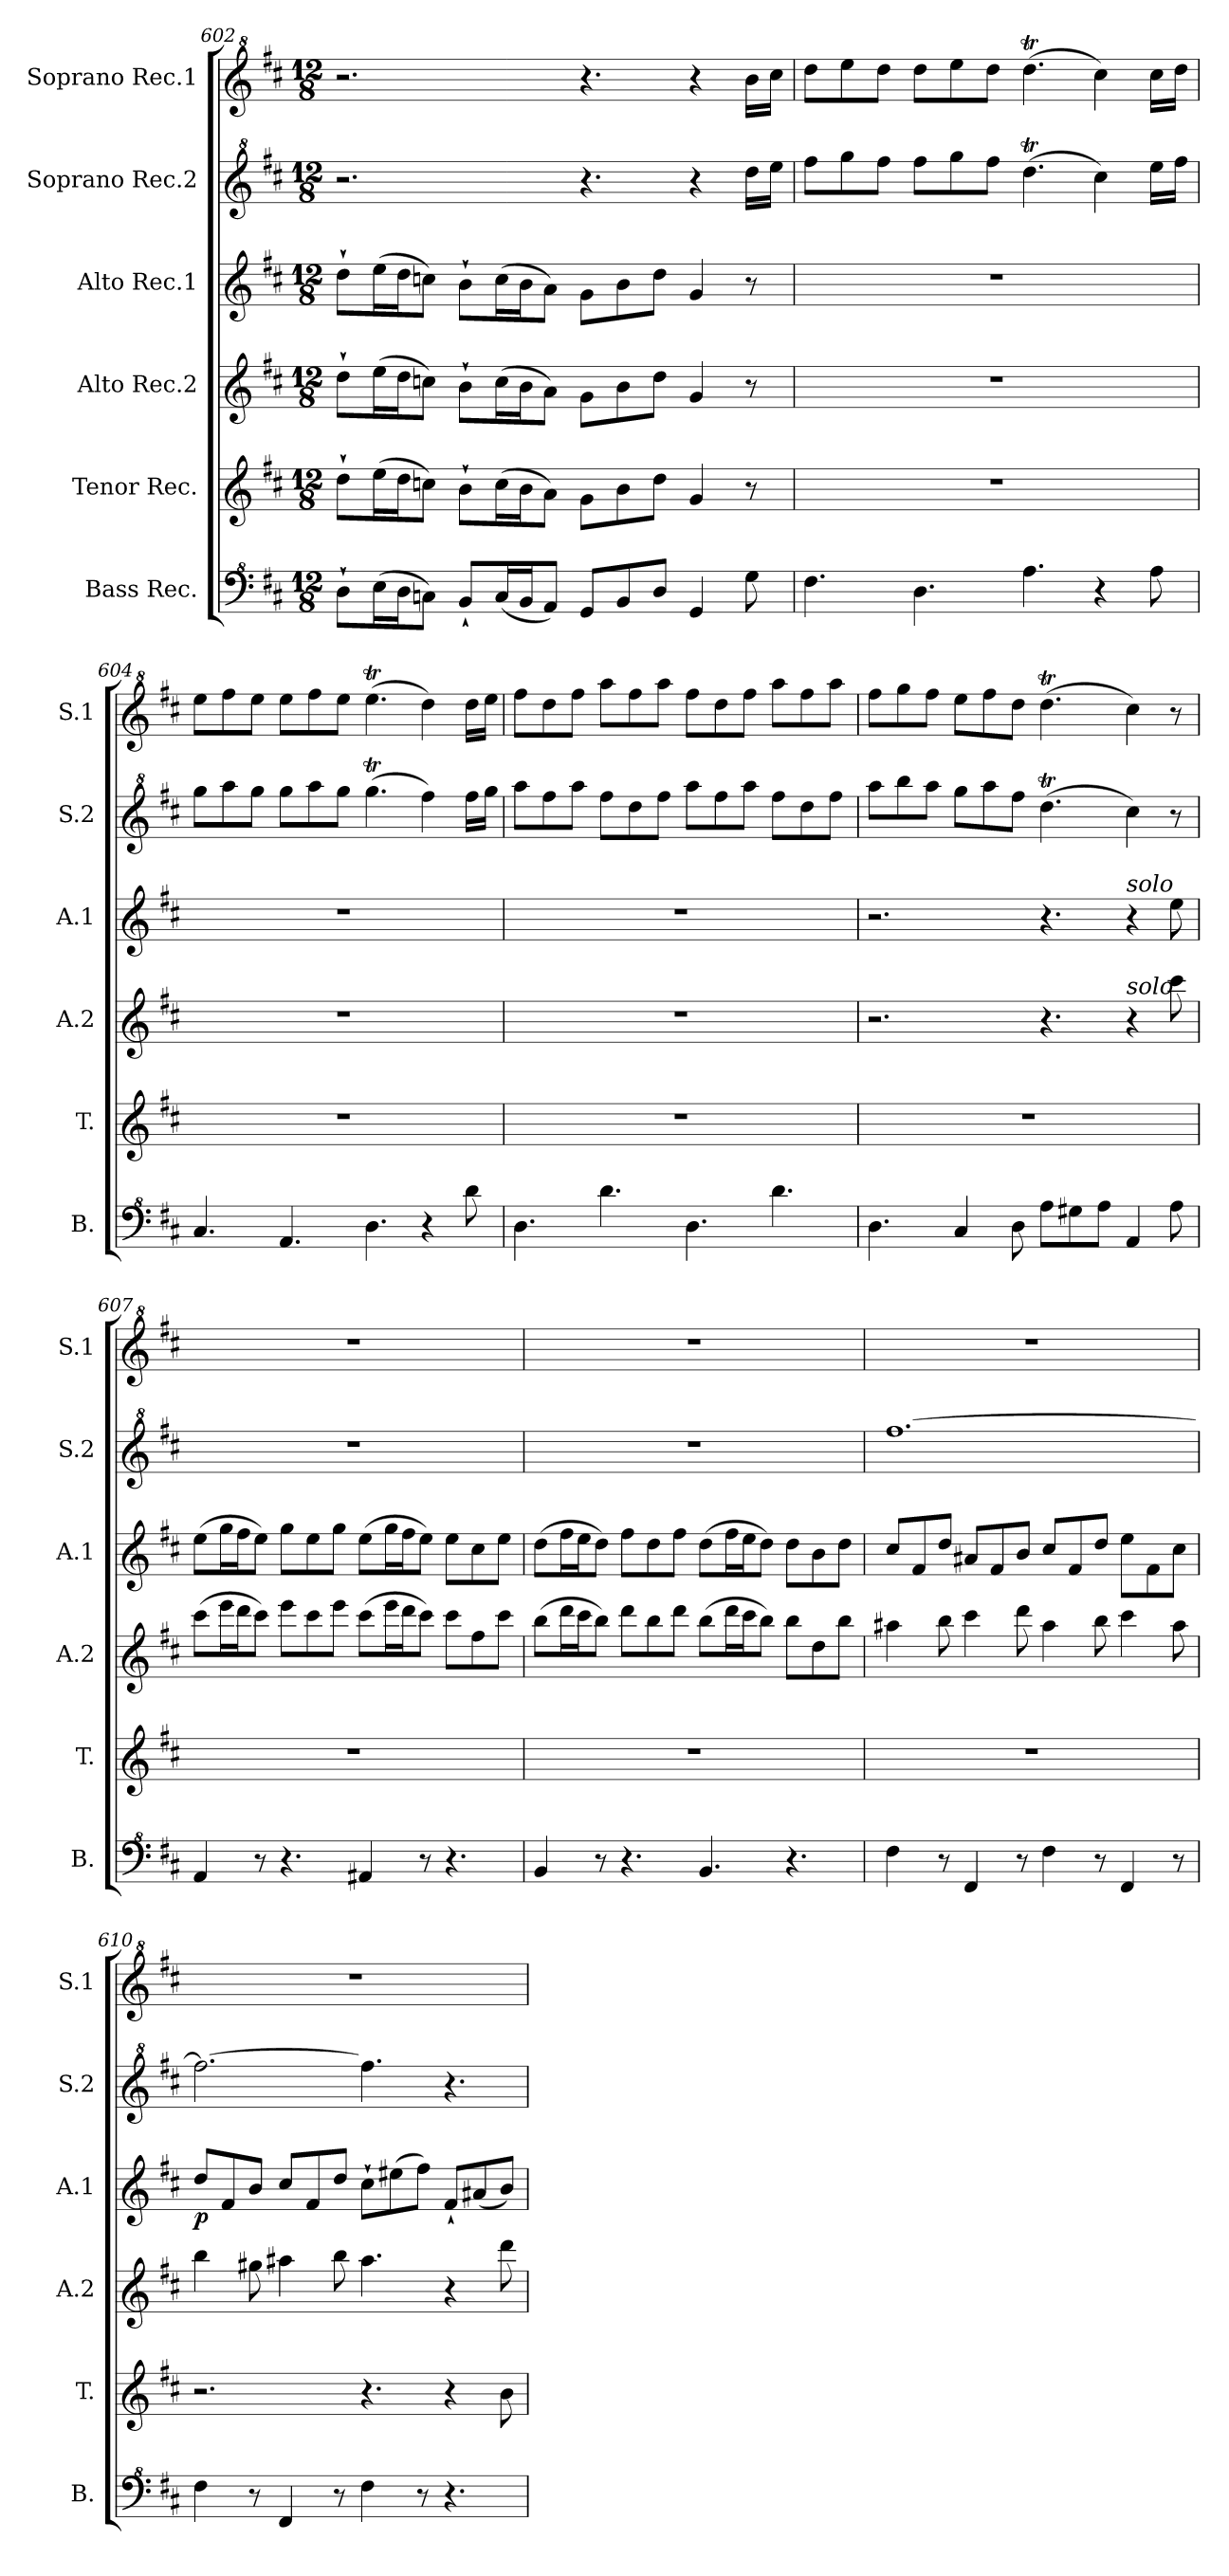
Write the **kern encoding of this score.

**kern	**kern	**kern	**kern	**dynam	**kern	**kern
*part6	*part5	*part4	*part3	*part3	*part2	*part1
*staff6	*staff5	*staff4	*staff3	*staff3	*staff2	*staff1
*I"Bass Rec.	*I"Tenor Rec.	*I"Alto Rec.2	*I"Alto Rec.1	*	*I"Soprano Rec.2	*I"Soprano Rec.1
*I'B.	*I'T.	*I'A.2	*I'A.1	*	*I'S.2	*I'S.1
*clefF^4	*clefG2	*clefG2	*clefG2	*	*clefG^2	*clefG^2
*k[f#c#]	*k[f#c#]	*k[f#c#]	*k[f#c#]	*	*k[f#c#]	*k[f#c#]
*D:	*D:	*D:	*D:	*	*D:	*D:
*M12/8	*M12/8	*M12/8	*M12/8	*	*M12/8	*M12/8
=602	=602	=602	=602	=602	=602	=602
8d`\L	8dd`\L	8dd`\L	8dd`\L	.	2.r	2.r
(>16e\L	(>16ee\L	(>16ee\L	(>16ee\L	.	.	.
16d\J	16dd\J	16dd\J	16dd\J	.	.	.
8cn\J)	8ccn\J)	8ccn\J)	8ccn\J)	.	.	.
8B`/L	8b`\L	8b`\L	8b`\L	.	.	.
(16c/L	(16cc\L	(16cc\L	(16cc\L	.	.	.
16B/J	16b\J	16b\J	16b\J	.	.	.
8A/J)	8a\J)	8a\J)	8a\J)	.	.	.
8G/L	8g\L	8g\L	8g\L	.	4.r	4.r
8B/	8b\	8b\	8b\	.	.	.
8d/J	8dd\J	8dd\J	8dd\J	.	.	.
4G/	4g/	4g/	4g/	.	4r	4r
8g\	8r	8r	8r	.	16ddd\LL	16bb\LL
.	.	.	.	.	16eee\JJ	16ccc#\JJ
!!LO:PB:g=z
=603	=603	=603	=603	=603	=603	=603
4.f#\	1.r	1.r	1.r	.	8fff#\L	8ddd\L
.	.	.	.	.	8ggg\	8eee\
.	.	.	.	.	8fff#\J	8ddd\J
4.d\	.	.	.	.	8fff#\L	8ddd\L
.	.	.	.	.	8ggg\	8eee\
.	.	.	.	.	8fff#\J	8ddd\J
4.a\	.	.	.	.	(>4.dddT\	(>4.dddT\
4r	.	.	.	.	4ccc#\)	4ccc#\)
8a\	.	.	.	.	16eee\LL	16ccc#\LL
.	.	.	.	.	16fff#\JJ	16ddd\JJ
=604	=604	=604	=604	=604	=604	=604
4.c#/	1.r	1.r	1.r	.	8ggg\L	8eee\L
.	.	.	.	.	8aaa\	8fff#\
.	.	.	.	.	8ggg\J	8eee\J
4.A/	.	.	.	.	8ggg\L	8eee\L
.	.	.	.	.	8aaa\	8fff#\
.	.	.	.	.	8ggg\J	8eee\J
4.d\	.	.	.	.	(>4.gggT\	(>4.eeeT\
4r	.	.	.	.	4fff#\)	4ddd\)
8dd\	.	.	.	.	16fff#\LL	16ddd\LL
.	.	.	.	.	16ggg\JJ	16eee\JJ
=605	=605	=605	=605	=605	=605	=605
4.d\	1.r	1.r	1.r	.	8aaa\L	8fff#\L
.	.	.	.	.	8fff#\	8ddd\
.	.	.	.	.	8aaa\J	8fff#\J
4.dd\	.	.	.	.	8fff#\L	8aaa\L
.	.	.	.	.	8ddd\	8fff#\
.	.	.	.	.	8fff#\J	8aaa\J
4.d\	.	.	.	.	8aaa\L	8fff#\L
.	.	.	.	.	8fff#\	8ddd\
.	.	.	.	.	8aaa\J	8fff#\J
4.dd\	.	.	.	.	8fff#\L	8aaa\L
.	.	.	.	.	8ddd\	8fff#\
.	.	.	.	.	8fff#\J	8aaa\J
=606	=606	=606	=606	=606	=606	=606
4.d\	1.r	2.r	2.r	.	8aaa\L	8fff#\L
.	.	.	.	.	8bbb\	8ggg\
.	.	.	.	.	8aaa\J	8fff#\J
4c#/	.	.	.	.	8ggg\L	8eee\L
.	.	.	.	.	8aaa\	8fff#\
8d\	.	.	.	.	8fff#\J	8ddd\J
8a\L	.	4.r	4.r	.	(>4.dddT\	(>4.dddT\
8g#X\	.	.	.	.	.	.
8a\J	.	.	.	.	.	.
!	!	!	!LO:TX:a:i:t=solo	!	!	!
!	!	!LO:TX:a:i:t=solo	!	!	!	!
4A/	.	4r	4r	.	4ccc#\)	4ccc#\)
8a\	.	8ccc#\	8ee\	.	8r	8r
=607	=607	=607	=607	=607	=607	=607
4A/	1.r	(>8ccc#\L	(>8ee\L	.	1.r	1.r
.	.	16eee\L	16gg\L	.	.	.
.	.	16ddd\J	16ff#\J	.	.	.
8r	.	8ccc#\J)	8ee\J)	.	.	.
4.r	.	8eee\L	8gg\L	.	.	.
.	.	8ccc#\	8ee\	.	.	.
.	.	8eee\J	8gg\J	.	.	.
4A#X/	.	(>8ccc#\L	(>8ee\L	.	.	.
.	.	16eee\L	16gg\L	.	.	.
.	.	16ddd\J	16ff#\J	.	.	.
8r	.	8ccc#\J)	8ee\J)	.	.	.
4.r	.	8ccc#\L	8ee\L	.	.	.
.	.	8ff#\	8cc#\	.	.	.
.	.	8ccc#\J	8ee\J	.	.	.
!!LO:LB:g=z
=608	=608	=608	=608	=608	=608	=608
4B/	1.r	(>8bb\L	(>8dd\L	.	1.r	1.r
.	.	16ddd\L	16ff#\L	.	.	.
.	.	16ccc#\J	16ee\J	.	.	.
8r	.	8bb\J)	8dd\J)	.	.	.
4.r	.	8ddd\L	8ff#\L	.	.	.
.	.	8bb\	8dd\	.	.	.
.	.	8ddd\J	8ff#\J	.	.	.
4.B/	.	(>8bb\L	(>8dd\L	.	.	.
.	.	16ddd\L	16ff#\L	.	.	.
.	.	16ccc#\J	16ee\J	.	.	.
.	.	8bb\J)	8dd\J)	.	.	.
4.r	.	8bb\L	8dd\L	.	.	.
.	.	8dd\	8b\	.	.	.
.	.	8bb\J	8dd\J	.	.	.
=609	=609	=609	=609	=609	=609	=609
4f#\	1.r	4aa#X\	8cc#/L	.	[1.fff#	1.r
.	.	.	8f#/	.	.	.
8r	.	8bb\	8dd/J	.	.	.
4F#/	.	4ccc#\	8a#X/L	.	.	.
.	.	.	8f#/	.	.	.
8r	.	8ddd\	8b/J	.	.	.
4f#\	.	4aa#\	8cc#/L	.	.	.
.	.	.	8f#/	.	.	.
8r	.	8bb\	8dd/J	.	.	.
4F#/	.	4ccc#\	8ee\L	.	.	.
.	.	.	8f#\	.	.	.
8r	.	8aa#\	8cc#\J	.	.	.
=610	=610	=610	=610	=610	=610	=610
!	!	!	!	!LO:DY:b	!	!
4f#\	2.r	4bb\	8dd/L	p	2.fff#\_	1.r
.	.	.	8f#/	.	.	.
8r	.	8gg#X\	8b/J	.	.	.
4F#/	.	4aa#X\	8cc#/L	.	.	.
.	.	.	8f#/	.	.	.
8r	.	8bb\	8dd/J	.	.	.
4f#\	4.r	4.aa#\	8cc#`\L	.	4.fff#\]	.
.	.	.	(>8ee#X\	.	.	.
8r	.	.	8ff#\J)	.	.	.
4.r	4r	4r	8f#`/L	.	4.r	.
.	.	.	(8a#X/	.	.	.
.	8b\	8ddd\	8b/J)	.	.	.
=	=	=	=	=	=	=
*-	*-	*-	*-	*-	*-	*-
